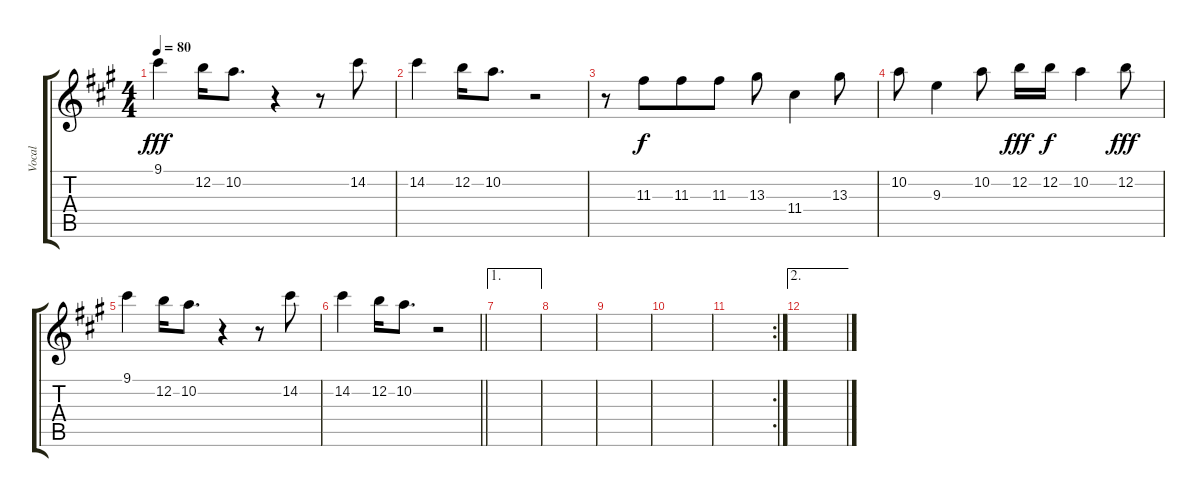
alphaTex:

\track ("Vocal" "Vocal") {instrument electricguitarclean}
\staff {score tabs}
\tuning (E4 B3 G3 D3 A2 E2) {hide}
\ts (4 4)
\tempo 80
\clef g2
\ks a
9.1.4{dy fff} 12.2.16 10.2.8{d} r.4 r.8 14.2.8 |
14.2.4 12.2.16 10.2.8{d} r.2 |
r.8 11.3.8{dy f beam merge} 11.3.8 11.3.8 13.3.8 11.4.4 13.3.8 |
10.2.8 9.3.4 10.2.8 12.2.16{dy fff} 12.2.16{dy f} 10.2.4 12.2.8{dy fff} |
9.1.4 12.2.16 10.2.8{d} r.4 r.8 14.2.8 |
\barLineRight lightlight
14.2.4 12.2.16 10.2.8{d} r.2 |
\ae 1
|
|
|
|
\rc 2
|
\ae 2
